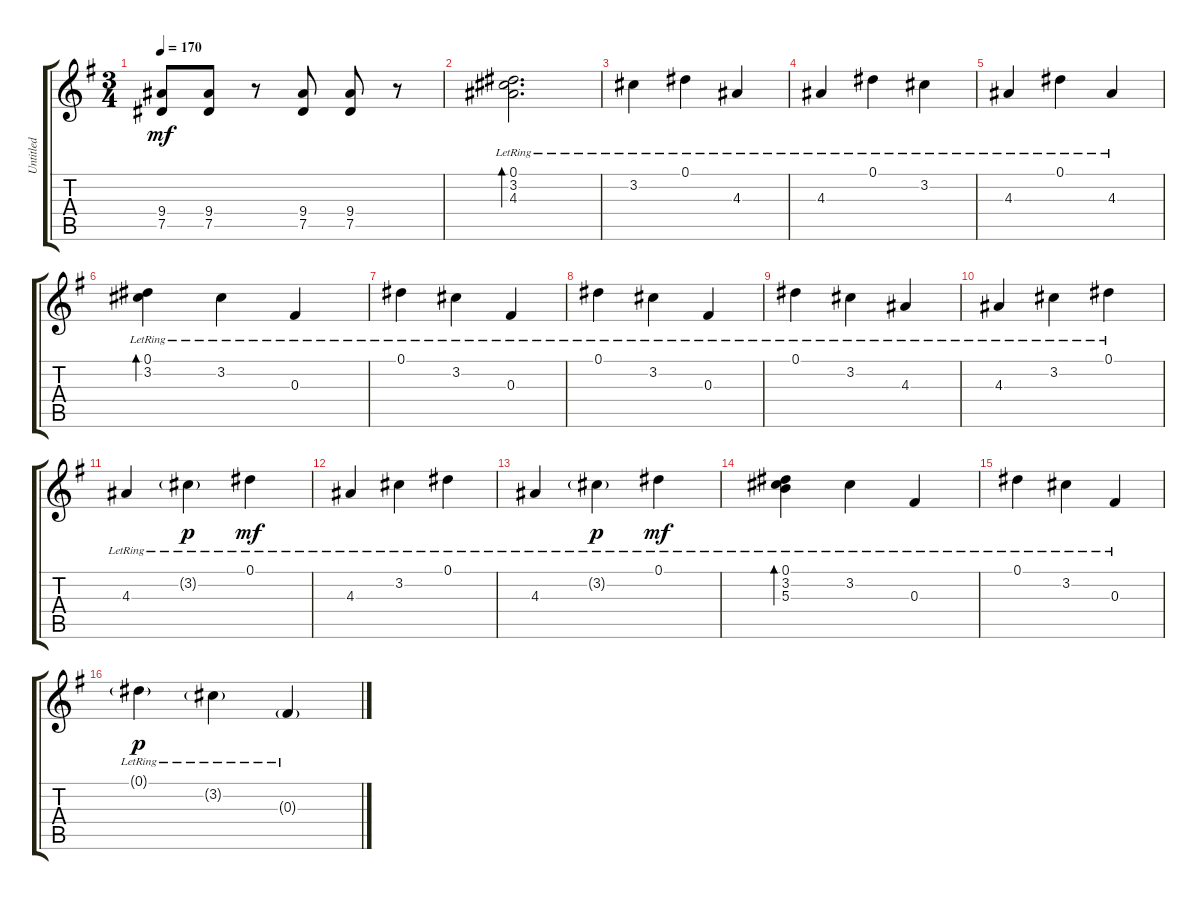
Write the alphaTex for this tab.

\track ("Untitled" "Untitled") {instrument electricguitarjazz}
\staff {score tabs}
\tuning (Eb4 Bb3 Gb3 Db3 Ab2 Eb2) {hide}
\ts (3 4)
\tempo 170
\clef g2
\ks g
(9.4 7.5).8{dy mf} (9.4 7.5).8 r.8 (9.4 7.5).8 (9.4 7.5).8 r.8 |
(0.1{lr} 3.2{lr} 4.3{lr}).2{d bd 30} |
3.2{lr}.4 0.1{lr}.4 4.3{lr}.4 |
4.3{lr}.4 0.1{lr}.4 3.2{lr}.4 |
4.3{lr}.4 0.1{lr}.4 4.3{lr}.4 |
(0.1{lr} 3.2{lr}).4{bd 30} 3.2{lr}.4 0.3{lr}.4 |
0.1{lr}.4 3.2{lr}.4 0.3{lr}.4 |
0.1{lr}.4 3.2{lr}.4 0.3{lr}.4 |
0.1{lr}.4 3.2{lr}.4 4.3{lr}.4 |
4.3{lr}.4 3.2{lr}.4 0.1{lr}.4 |
4.3{lr}.4 3.2{g lr}.4{dy p} 0.1{lr}.4{dy mf} |
4.3{lr}.4 3.2{lr}.4 0.1{lr}.4 |
4.3{lr}.4 3.2{g lr}.4{dy p} 0.1{lr}.4{dy mf} |
(0.1{lr} 3.2{lr} 5.3{lr}).4{bd 30} 3.2{lr}.4 0.3{lr}.4 |
0.1{lr}.4 3.2{lr}.4 0.3{lr}.4 |
0.1{g lr}.4{dy p} 3.2{g lr}.4 0.3{g lr}.4
